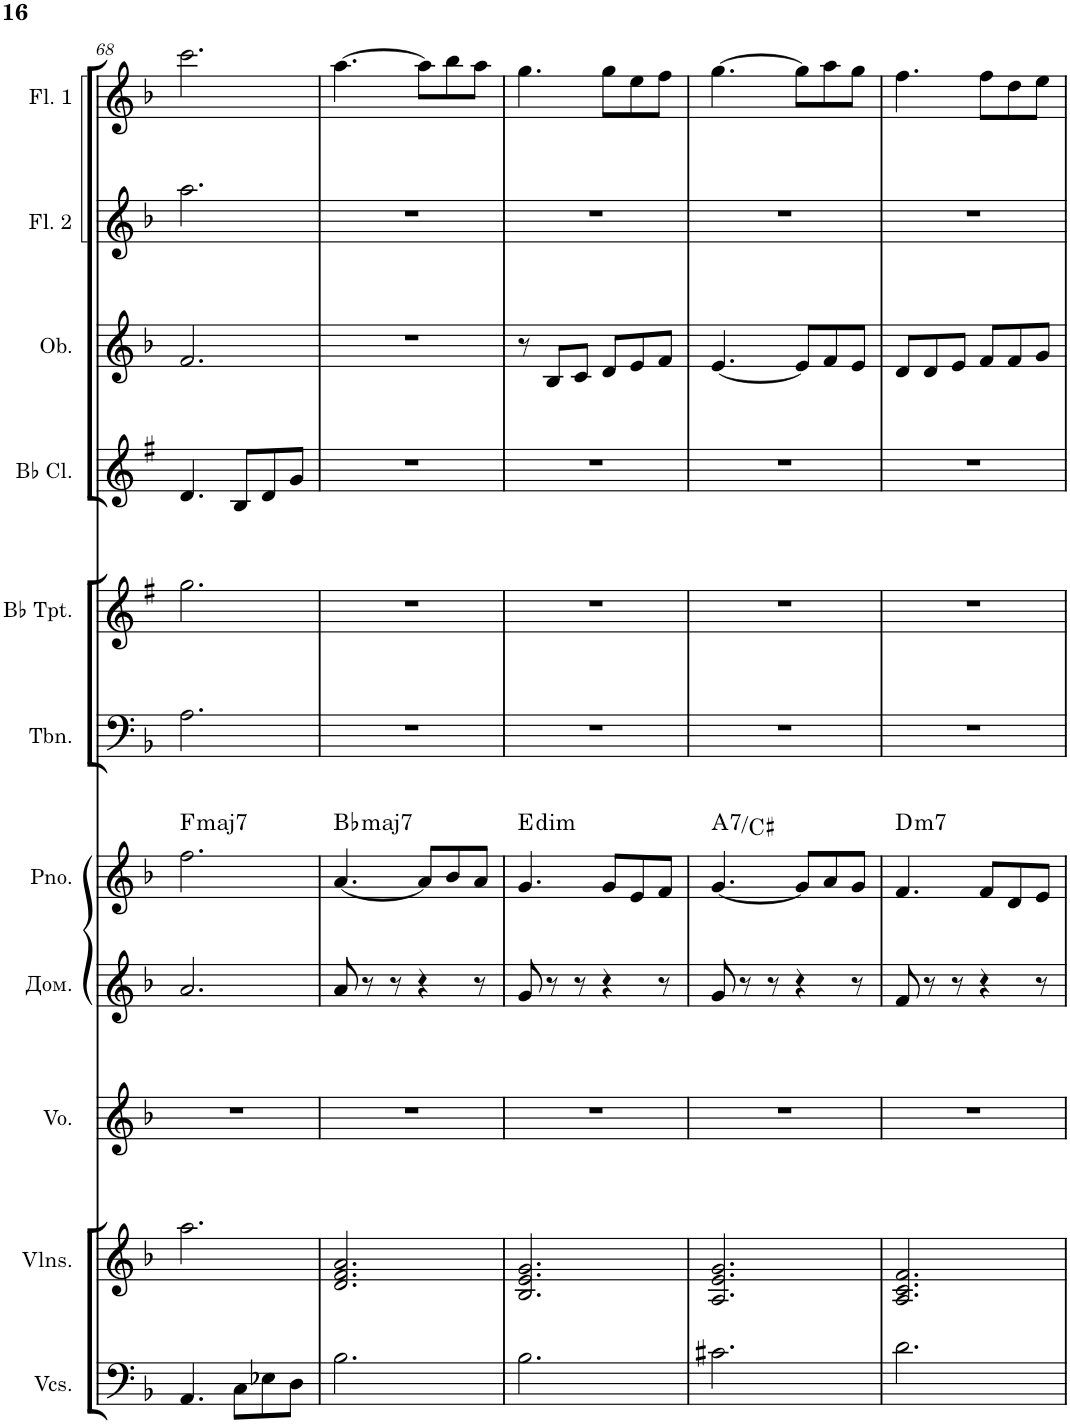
**kern	**kern	**kern	**kern	**kern	**harte	**kern	**kern	**kern	**kern	**kern	**kern
*part11	*part10	*part9	*part8	*part7	*part7	*part6	*part5	*part4	*part3	*part2	*part1
*staff11	*staff10	*staff9	*staff8	*staff7	*	*staff6	*staff5	*staff4	*staff3	*staff2	*staff1
*I"Violoncellos	*I"Violins	*I"Voice	*I"Домра	*I"Piano	*	*I"Trombone	*I"Bb Trumpet	*I"Bb Clarinet	*I"Oboe	*I"Flute 2	*I"Flute 1
*I'Vcs.	*I'Vlns.	*I'Vo.	*	*I'Pno.	*	*I'Tbn.	*I'Bb Tpt.	*I'Bb Cl.	*I'Ob.	*I'Fl. 2	*I'Fl. 1
!!LO:PB:g=z
*clefF4	*clefG2	*clefG2	*clefG2	*clefG2	*	*clefF4	*clefG2	*clefG2	*clefG2	*clefG2	*clefG2
*	*	*	*	*	*	*	*Trd1c2	*Trd1c2	*	*	*
*k[b-]	*k[b-]	*k[b-]	*k[b-]	*k[b-]	*	*k[b-]	*k[f#]	*k[f#]	*k[b-]	*k[b-]	*k[b-]
*M6/8	*M6/8	*M6/8	*M6/8	*M6/8	*	*M6/8	*M6/8	*M6/8	*M6/8	*M6/8	*M6/8
=68	=68	=68	=68	=68	=68	=68	=68	=68	=68	=68	=68
!	!	!	!	!	!LO:H:kt=maj7	!	!	!	!	!	!
4.AA/	2.aa\	2.r	2.a/	2.ff\	F:maj7	2.A\	2.gg\	4.d/	2.f/	2.aa\	2.ccc\
8C\L	.	.	.	.	.	.	.	8B/L	.	.	.
8E-X\	.	.	.	.	.	.	.	8d/	.	.	.
8D\J	.	.	.	.	.	.	.	8g/J	.	.	.
=69	=69	=69	=69	=69	=69	=69	=69	=69	=69	=69	=69
!	!	!	!	!	!LO:H:kt=maj7	!	!	!	!	!	!
2.B-\	2.d/ 2.f/ 2.a/	2.r	8a/	[4.a/	Bb:maj7	2.r	2.r	2.r	2.r	2.r	[4.aa\
.	.	.	8r	.	.	.	.	.	.	.	.
.	.	.	8r	.	.	.	.	.	.	.	.
.	.	.	4r	8a/L]	.	.	.	.	.	.	8aa\L]
.	.	.	.	8b-/	.	.	.	.	.	.	8bb-\
.	.	.	8r	8a/J	.	.	.	.	.	.	8aa\J
=70	=70	=70	=70	=70	=70	=70	=70	=70	=70	=70	=70
!	!	!	!	!	!LO:H:kt=dim	!	!	!	!	!	!
2.B-\	2.B-/ 2.e/ 2.g/	2.r	8g/	4.g/	E:dim	2.r	2.r	2.r	8r	2.r	4.gg\
.	.	.	8r	.	.	.	.	.	8B-/L	.	.
.	.	.	8r	.	.	.	.	.	8c/J	.	.
.	.	.	4r	8g/L	.	.	.	.	8d/L	.	8gg\L
.	.	.	.	8e/	.	.	.	.	8e/	.	8ee\
.	.	.	8r	8f/J	.	.	.	.	8f/J	.	8ff\J
=71	=71	=71	=71	=71	=71	=71	=71	=71	=71	=71	=71
!	!	!	!	!	!LO:H:kt=7	!	!	!	!	!	!
2.c#X\	2.A/ 2.e/ 2.g/	2.r	8g/	[4.g/	A:7/3	2.r	2.r	2.r	[4.e/	2.r	[4.gg\
.	.	.	8r	.	.	.	.	.	.	.	.
.	.	.	8r	.	.	.	.	.	.	.	.
.	.	.	4r	8g/L]	.	.	.	.	8e/L]	.	8gg\L]
.	.	.	.	8a/	.	.	.	.	8f/	.	8aa\
.	.	.	8r	8g/J	.	.	.	.	8e/J	.	8gg\J
=72	=72	=72	=72	=72	=72	=72	=72	=72	=72	=72	=72
!	!	!	!	!	!LO:H:kt=m7	!	!	!	!	!	!
2.d\	2.A/ 2.c/ 2.f/	2.r	8f/	4.f/	D:min7	2.r	2.r	2.r	8d/L	2.r	4.ff\
.	.	.	8r	.	.	.	.	.	8d/	.	.
.	.	.	8r	.	.	.	.	.	8e/J	.	.
.	.	.	4r	8f/L	.	.	.	.	8f/L	.	8ff\L
.	.	.	.	8d/	.	.	.	.	8f/	.	8dd\
.	.	.	8r	8e/J	.	.	.	.	8g/J	.	8ee\J
=	=	=	=	=	=	=	=	=	=	=	=
*-	*-	*-	*-	*-	*-	*-	*-	*-	*-	*-	*-
